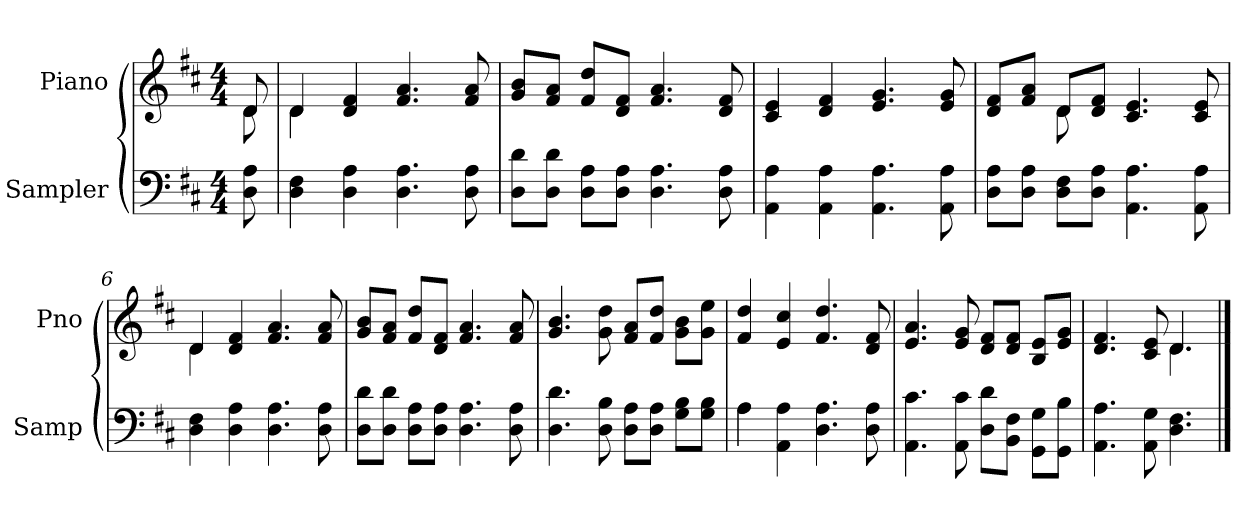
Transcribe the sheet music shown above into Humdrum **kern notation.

**kern	**kern
*part2	*part1
*staff2	*staff1
*I"Sampler	*I"Piano
*I'Samp	*I'Pno
*clefF4	*clefG2
*k[f#c#]	*k[f#c#]
*D:	*D:
*M4/4	*M4/4
=1	=1
*	*^
8D 8A	8d/	8d
=2	=2	=2
4D 4F#	4d/	4d
4D 4A	4d 4f#	2.ryy
4.D 4.A	4.f# 4.a	.
8D 8A	8f# 8a	.
*	*v	*v
=3	=3
8D\ 8d\L	8g/ 8b/L
8D\ 8d\J	8f#/ 8a/J
8D\ 8A\L	8f#/ 8dd/L
8D\ 8A\J	8d/ 8f#/J
4.D 4.A	4.f# 4.a
8D 8A	8d 8f#
=4	=4
4AA 4A	4c# 4e
4AA 4A	4d 4f#
4.AA 4.A	4.e 4.g
8AA 8A	8e 8g
=5	=5
*	*^
8D\ 8A\L	8d/ 8f#/L	4ryy
8D\ 8A\J	8f#/ 8a/J	.
8D\ 8F#\L	8d/L	8d
8D\ 8A\J	8d/ 8f#/J	2ryy
4.AA 4.A	4.c# 4.e	.
8AA 8A	8c# 8e	8ryy
=6	=6	=6
4D 4F#	4d/	4d
4D 4A	4d 4f#	2.ryy
4.D 4.A	4.f# 4.a	.
8D 8A	8f# 8a	.
*	*v	*v
=7	=7
8D\ 8d\L	8g/ 8b/L
8D\ 8d\J	8f#/ 8a/J
8D\ 8A\L	8f#/ 8dd/L
8D\ 8A\J	8d/ 8f#/J
4.D 4.A	4.f# 4.a
8D 8A	8f# 8a
=8	=8
4.D 4.d	4.g 4.b
8D 8B	8g 8dd
8D\ 8A\L	8f#/ 8a/L
8D\ 8A\J	8f#/ 8dd/J
8G\ 8B\L	8g\ 8b\L
8G\ 8B\J	8g\ 8ee\J
=9	=9
*^	*
4A\	4A	4f# 4dd
4AA 4A	2.ryy	4e 4cc#
4.D 4.A	.	4.f# 4.dd
8D 8A	.	8d 8f#
*v	*v	*
=10	=10
4.AA 4.c#	4.e 4.a
8AA 8c#	8e 8g
8D\ 8d\L	8d/ 8f#/L
8BB\ 8F#\J	8d/ 8f#/J
8GG\ 8G\L	8B/ 8e/L
8GG\ 8B\J	8e/ 8g/J
=11	=11
*	*^
4.AA 4.A	4.d 4.f#	2ryy
8AA 8G	8c# 8e	.
4.D 4.F#	4.d/	4.d
*	*v	*v
==	==
*-	*-
